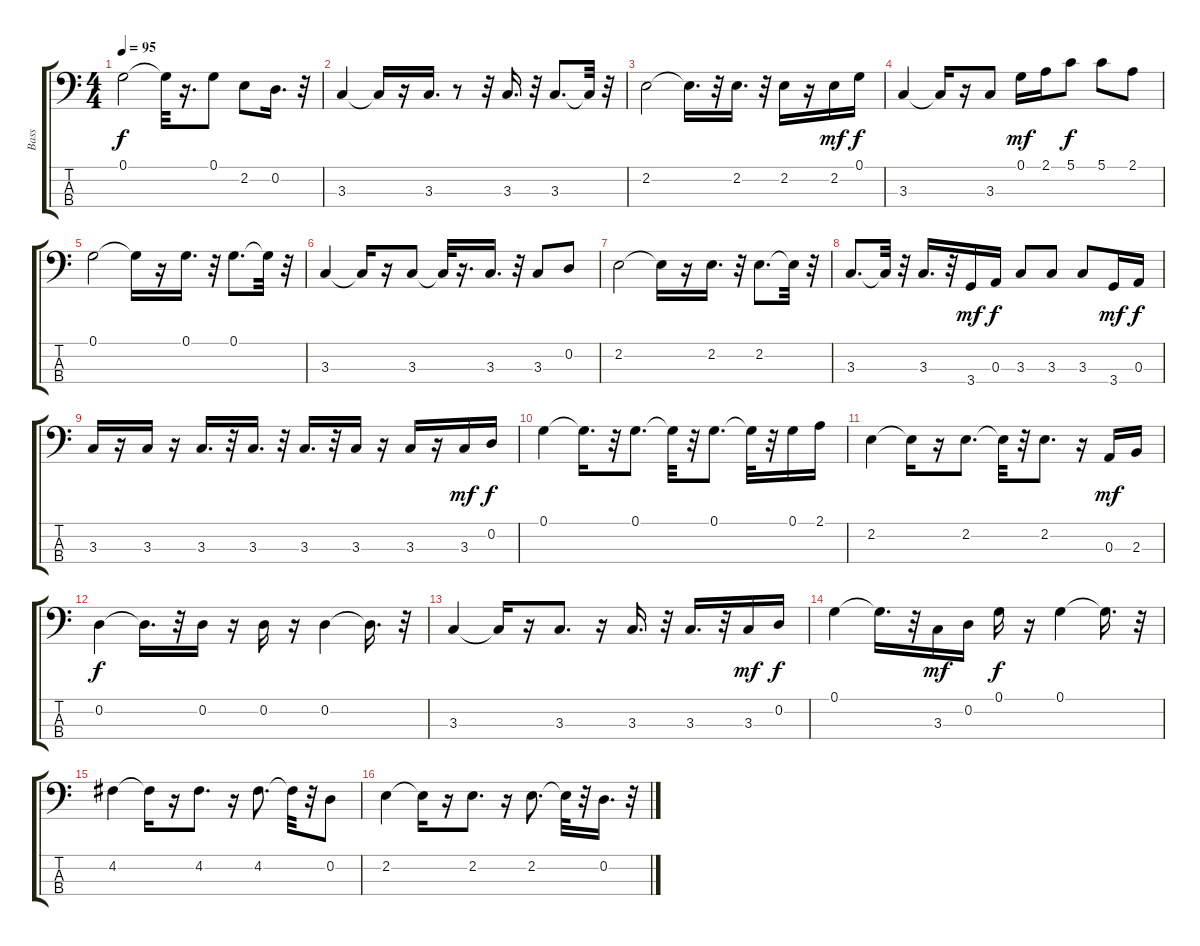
\track ("Bass" "Bass") {instrument electricbassfinger}
\staff {score tabs}
\tuning (G2 D2 A1 E1) {hide}
\ts (4 4)
\tempo 95
\clef f4
\ks c
0.1.2{dy f} 0.1{t}.32 r.16{d} 0.1.8 2.2.8 0.2.16{d} r.32 |
3.3.4 3.3{t}.16 r.16 3.3.16{d} r.8 r.32 3.3.16{d} r.32 3.3.8{d} 3.3{t}.32 r.32 |
2.2.2 2.2{t}.16{d} r.32 2.2.16{d} r.32 2.2.16 r.16 2.2.16{dy mf} 0.1.16{dy f} |
3.3.4 3.3{t}.16 r.16 3.3.8 0.1.16{dy mf} 2.1.16 5.1.8{dy f} 5.1.8 2.1.8 |
0.1.2 0.1{t}.16 r.16 0.1.16{d} r.32 0.1.8{d} 0.1{t}.32 r.32 |
3.3.4 3.3{t}.16 r.16 3.3.8 3.3{t}.32 r.16{d} 3.3.16{d} r.32 3.3.8 0.2.8 |
2.2.2 2.2{t}.16 r.16 2.2.16{d} r.32 2.2.8{d} 2.2{t}.32 r.32 |
3.3.8{d} 3.3{t}.32 r.32 3.3.16{d} r.32 3.4.16{dy mf} 0.3.16{dy f} 3.3.8 3.3.8 3.3.8 3.4.16{dy mf} 0.3.16{dy f} |
3.3.16 r.16 3.3.16 r.16 3.3.16{d} r.32 3.3.16{d} r.32 3.3.16{d} r.32 3.3.16 r.16 3.3.16 r.16 3.3.16{dy mf} 0.2.16{dy f} |
0.1.4 0.1{t}.16{d} r.32 0.1.8{d} 0.1{t}.32 r.32 0.1.8{d} 0.1{t}.32 r.32 0.1.16 2.1.16 |
2.2.4 2.2{t}.16 r.16 2.2.8{d} 2.2{t}.32 r.32 2.2.8{d} r.16 0.3.16{dy mf} 2.3.16 |
0.2.4{dy f} 0.2{t}.16{d} r.32 0.2.16 r.16 0.2.16 r.16 0.2.4 0.2{t}.16{d} r.32 |
3.3.4 3.3{t}.16 r.16 3.3.8{d} r.16 3.3.16{d} r.32 3.3.16{d} r.32 3.3.16{dy mf} 0.2.16{dy f} |
0.1.4 0.1{t}.16{d} r.32 3.3.16{dy mf} 0.2.16 0.1.16{dy f} r.16 0.1.4 0.1{t}.16{d} r.32 |
4.2.4 4.2{t}.16 r.16 4.2.8{d} r.16 4.2.8{d} 4.2{t}.32 r.32 0.2.8 |
2.2.4 2.2{t}.16 r.16 2.2.8{d} r.16 2.2.8{d} 2.2{t}.32 r.32 0.2.16{d} r.32
